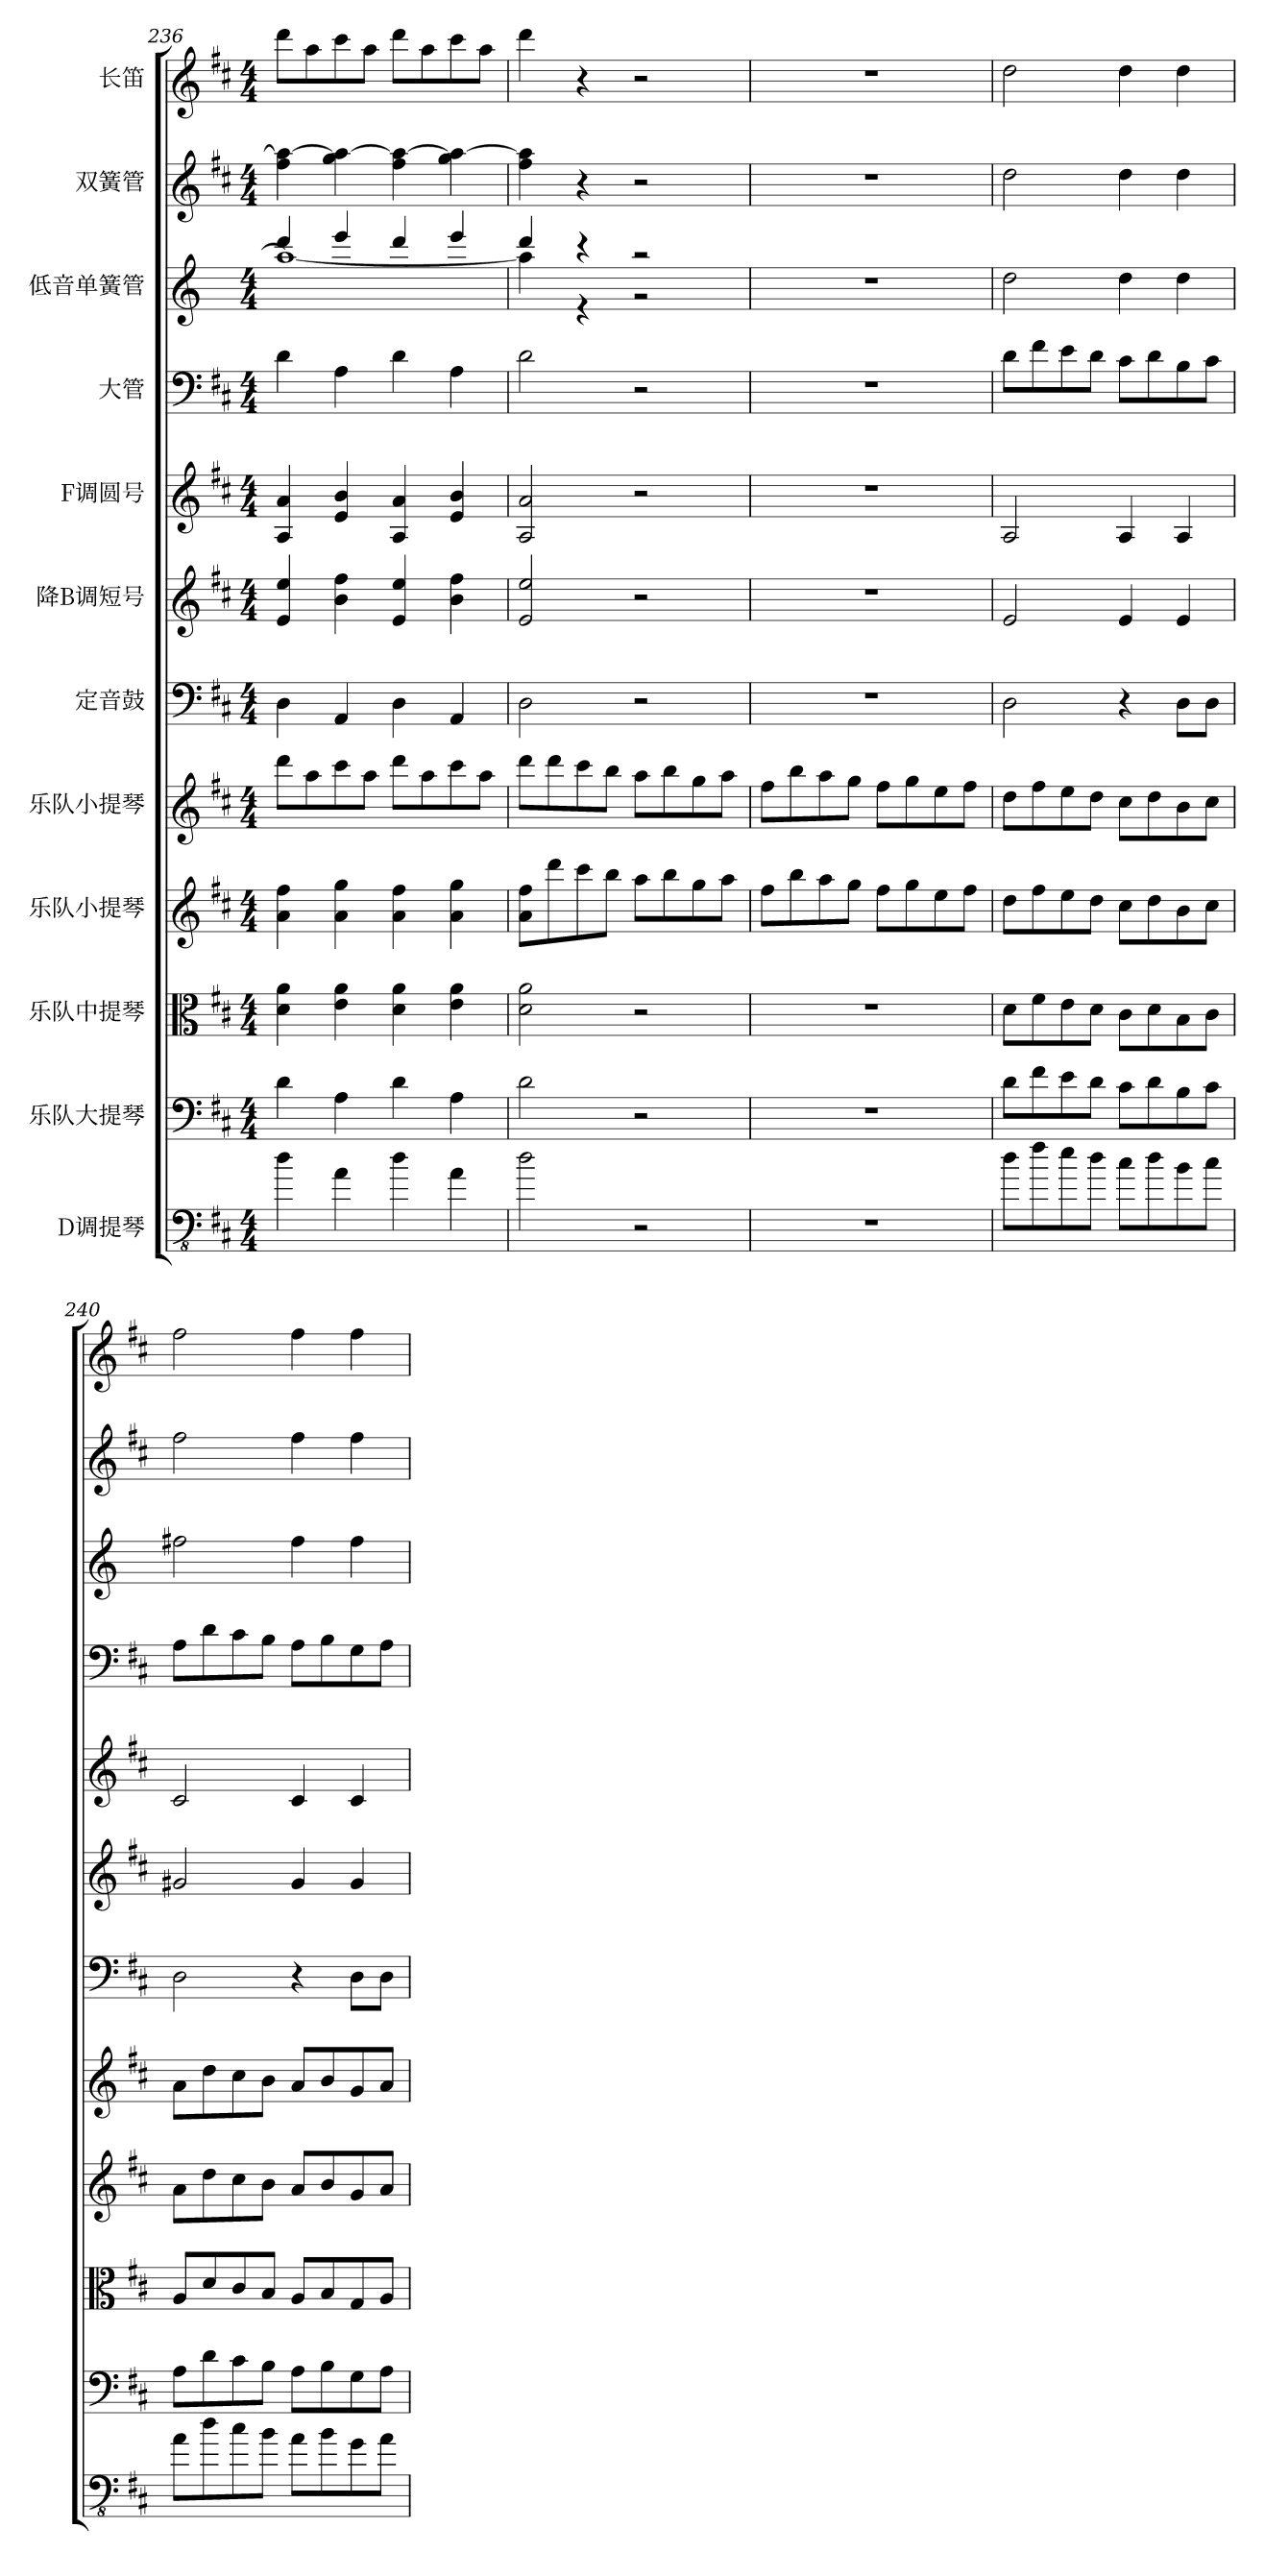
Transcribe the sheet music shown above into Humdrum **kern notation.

**kern	**kern	**kern	**kern	**kern	**kern	**kern	**kern	**kern	**kern	**kern	**kern
*part12	*part11	*part10	*part9	*part8	*part7	*part6	*part5	*part4	*part3	*part2	*part1
*staff12	*staff11	*staff10	*staff9	*staff8	*staff7	*staff6	*staff5	*staff4	*staff3	*staff2	*staff1
*I"D调提琴	*I"乐队大提琴	*I"乐队中提琴	*I"乐队小提琴	*I"乐队小提琴	*I"定音鼓	*I"降B调短号	*I"F调圆号	*I"大管	*I"低音单簧管	*I"双簧管	*I"长笛
!!LO:PB:g=z
*clefFv4	*clefF4	*clefC3	*clefG2	*clefG2	*clefF4	*clefG2	*clefG2	*clefF4	*clefG2	*clefG2	*clefG2
*ITrd7c12	*	*	*	*	*	*ITrd1c2	*ITrd4c7	*	*ITrd8c14	*	*
*k[f#c#]	*k[f#c#]	*k[f#c#]	*k[f#c#]	*k[f#c#]	*k[f#c#]	*k[]	*k[f#]	*k[f#c#]	*k[]	*k[f#c#]	*k[f#c#]
*M4/4	*M4/4	*M4/4	*M4/4	*M4/4	*M4/4	*M4/4	*M4/4	*M4/4	*M4/4	*M4/4	*M4/4
=236	=236	=236	=236	=236	=236	=236	=236	=236	=236	=236	=236
*	*	*	*	*	*	*	*	*	*^	*	*
4D\	4d\	4d\ 4a\	4a\ 4ff#\	8ddd\L	4D\	4d/ 4dd/	4D/ 4d/	4d\	4dd/	1a_	4ff#\ 4aa\_	8ddd\L
.	.	.	.	8aa\	.	.	.	.	.	.	.	8aa\
4AA\	4A\	4e\ 4a\	4a\ 4gg\	8ccc#\	4AA/	4a\ 4ee\	4A/ 4e/	4A\	4ee/	.	4gg\ 4aa\_	8ccc#\
.	.	.	.	8aa\J	.	.	.	.	.	.	.	8aa\J
4D\	4d\	4d\ 4a\	4a\ 4ff#\	8ddd\L	4D\	4d/ 4dd/	4D/ 4d/	4d\	4dd/	.	4ff#\ 4aa\_	8ddd\L
.	.	.	.	8aa\	.	.	.	.	.	.	.	8aa\
4AA\	4A\	4e\ 4a\	4a\ 4gg\	8ccc#\	4AA/	4a\ 4ee\	4A/ 4e/	4A\	4ee/	.	4gg\ 4aa\_	8ccc#\
.	.	.	.	8aa\J	.	.	.	.	.	.	.	8aa\J
=237	=237	=237	=237	=237	=237	=237	=237	=237	=237	=237	=237	=237
2D\	2d\	2d\ 2a\	8a\ 8ff#\L	8ddd\L	2D\	2d/ 2dd/	2D/ 2d/	2d\	4dd/	4a\]	4ff#\ 4aa\]	4ddd\
.	.	.	8ddd\	8ddd\	.	.	.	.	.	.	.	.
.	.	.	8ccc#\	8ccc#\	.	.	.	.	4r	4r	4r	4r
.	.	.	8bb\J	8bb\J	.	.	.	.	.	.	.	.
2r	2r	2r	8aa\L	8aa\L	2r	2r	2r	2r	2r	2r	2r	2r
.	.	.	8bb\	8bb\	.	.	.	.	.	.	.	.
.	.	.	8gg\	8gg\	.	.	.	.	.	.	.	.
.	.	.	8aa\J	8aa\J	.	.	.	.	.	.	.	.
*	*	*	*	*	*	*	*	*	*v	*v	*	*
=238	=238	=238	=238	=238	=238	=238	=238	=238	=238	=238	=238
1r	1r	1r	8ff#\L	8ff#\L	1r	1r	1r	1r	1r	1r	1r
.	.	.	8bb\	8bb\	.	.	.	.	.	.	.
.	.	.	8aa\	8aa\	.	.	.	.	.	.	.
.	.	.	8gg\J	8gg\J	.	.	.	.	.	.	.
.	.	.	8ff#\L	8ff#\L	.	.	.	.	.	.	.
.	.	.	8gg\	8gg\	.	.	.	.	.	.	.
.	.	.	8ee\	8ee\	.	.	.	.	.	.	.
.	.	.	8ff#\J	8ff#\J	.	.	.	.	.	.	.
=239	=239	=239	=239	=239	=239	=239	=239	=239	=239	=239	=239
8D\L	8d\L	8d\L	8dd\L	8dd\L	2D\	2d/	2D/	8d\L	2d\	2dd\	2dd\
8F#\	8f#\	8f#\	8ff#\	8ff#\	.	.	.	8f#\	.	.	.
8E\	8e\	8e\	8ee\	8ee\	.	.	.	8e\	.	.	.
8D\J	8d\J	8d\J	8dd\J	8dd\J	.	.	.	8d\J	.	.	.
8C#\L	8c#\L	8c#\L	8cc#\L	8cc#\L	4r	4d/	4D/	8c#\L	4d\	4dd\	4dd\
8D\	8d\	8d\	8dd\	8dd\	.	.	.	8d\	.	.	.
8BB\	8B\	8B\	8b\	8b\	8D\L	4d/	4D/	8B\	4d\	4dd\	4dd\
8C#\J	8c#\J	8c#\J	8cc#\J	8cc#\J	8D\J	.	.	8c#\J	.	.	.
!!LO:PB:g=z
=240	=240	=240	=240	=240	=240	=240	=240	=240	=240	=240	=240
8AA\L	8A\L	8A/L	8a\L	8a\L	2D\	2f#X/	2F#/	8A\L	2f#X\	2ff#\	2ff#\
8D\	8d\	8d/	8dd\	8dd\	.	.	.	8d\	.	.	.
8C#\	8c#\	8c#/	8cc#\	8cc#\	.	.	.	8c#\	.	.	.
8BB\J	8B\J	8B/J	8b\J	8b\J	.	.	.	8B\J	.	.	.
8AA\L	8A\L	8A/L	8a/L	8a/L	4r	4f#/	4F#/	8A\L	4f#\	4ff#\	4ff#\
8BB\	8B\	8B/	8b/	8b/	.	.	.	8B\	.	.	.
8GG\	8G\	8G/	8g/	8g/	8D\L	4f#/	4F#/	8G\	4f#\	4ff#\	4ff#\
8AA\J	8A\J	8A/J	8a/J	8a/J	8D\J	.	.	8A\J	.	.	.
=	=	=	=	=	=	=	=	=	=	=	=
*-	*-	*-	*-	*-	*-	*-	*-	*-	*-	*-	*-
